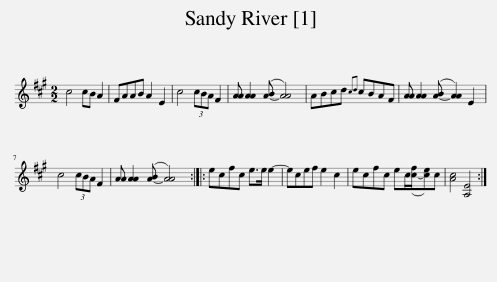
X:1
L:1/8
M:2/2
I:linebreak $
K:A
V:1 treble
V:1
 c4 cB A2 | FAAB A2 E2 | c4 (3cBA F2 | [AA] [AA]2 ([A-B] [AA]4) | ABcd{cd} cBAF | %5
 [AA] [AA]2 ([A-B] [AA]2) E2 |$ c4 (3cBA F2 | [AA] [AA]2 ([A-B] [AA]4) :: ecfc e>e e2- | ecef e2 c2 | %10
 ecfc ec/([c-f]/[ce])c | [Ac]4 [A,E]4 :| %12
